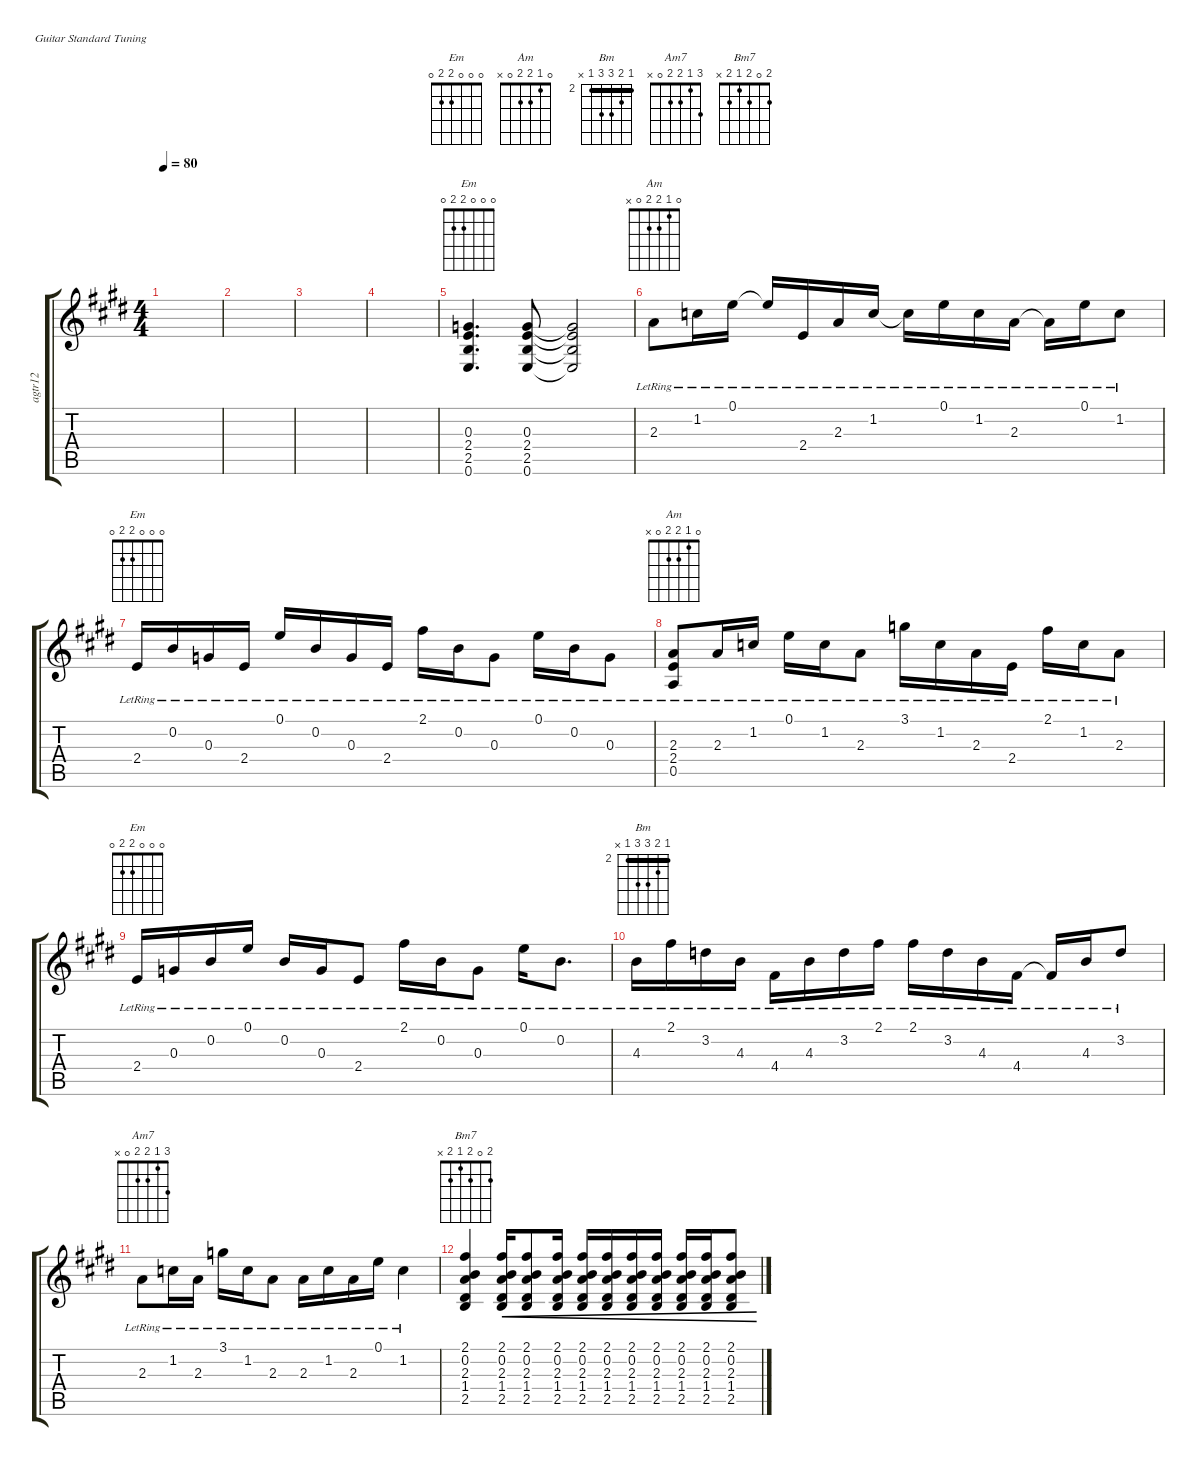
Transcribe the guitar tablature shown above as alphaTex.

\defaultSystemsLayout 4
\hideDynamics
\bracketExtendMode groupsimilarinstruments
\otherSystemsTrackNameOrientation horizontal
\chordDiagramsInScore
\track ("A.Guitar (12 String)" "agtr12") {instrument electricpiano1}
\staff {score tabs}
\tuning (E4 B3 G3 D3 A2 E2)
\displaytranspose 12
\chord ("Em" 0 0 0 2 2 0) {showfingering false}
\chord ("Am" 0 1 2 2 0 x) {showfingering false}
\chord ("Bm" 2 3 4 4 2 x) {firstfret 2 showfingering false barre 2}
\chord ("Am7" 3 1 2 2 0 x) {showfingering false}
\chord ("Bm7" 2 0 2 1 2 x) {showfingering false}
\ts (4 4)
\tempo 80
\clef g2
\ks e
|
|
|
|
\scale
0.969547 (0.6{acc forcenatural} 2.5{acc forcenatural} 2.4{acc forcenatural} 0.3{acc forcenatural}).4{d ch "Em"} (0.6{acc forcenatural} 2.5{acc forcenatural} 2.4{acc forcenatural} 0.3{acc forcenatural}).8 (0.6{t acc forcenatural} 2.5{t acc forcenatural} 2.4{t acc forcenatural} 0.3{t acc forcenatural}).2 |
\scale
1.03045 2.3{lr acc forcenatural}.8{ch "Am"} 1.2{lr acc forcenatural}.16 0.1{lr acc forcenatural}.16 0.1{lr t acc forcenatural}.16 2.4{lr acc forcenatural}.16 2.3{lr acc forcenatural}.16 1.2{lr acc forcenatural}.16 1.2{lr t acc forcenatural}.16 0.1{lr acc forcenatural}.16 1.2{lr acc forcenatural}.16 2.3{lr acc forcenatural}.16 2.3{lr t acc forcenatural}.16 0.1{lr acc forcenatural}.16 1.2{lr acc forcenatural}.8 |
\scale
1.05167 2.4{lr acc forcenatural}.16{ch "Em"} 0.2{lr acc forcenatural}.16 0.3{lr acc forcenatural}.16 2.4{lr acc forcenatural}.16 0.1{lr acc forcenatural}.16 0.2{lr acc forcenatural}.16 0.3{lr acc forcenatural}.16 2.4{lr acc forcenatural}.16 2.1{lr acc #}.16 0.2{lr acc forcenatural}.16 0.3{lr acc forcenatural}.8 0.1{lr acc forcenatural}.16 0.2{lr acc forcenatural}.16 0.3{lr acc forcenatural}.8 |
\scale
0.948327 (0.5{lr acc forcenatural} 2.4{lr acc forcenatural} 2.3{lr acc forcenatural}).8{ch "Am"} 2.3{lr acc forcenatural}.16 1.2{lr acc forcenatural}.16 0.1{lr acc forcenatural}.16 1.2{lr acc forcenatural}.16 2.3{lr acc forcenatural}.8 3.1{lr acc forcenatural}.16 1.2{lr acc forcenatural}.16 2.3{lr acc forcenatural}.16 2.4{lr acc forcenatural}.16 2.1{lr acc #}.16 1.2{lr acc forcenatural}.16 2.3{lr acc forcenatural}.8 |
2.4{lr acc forcenatural}.16{ch "Em"} 0.3{lr acc forcenatural}.16 0.2{lr acc forcenatural}.16 0.1{lr acc forcenatural}.16 0.2{lr acc forcenatural}.16 0.3{lr acc forcenatural}.16 2.4{lr acc forcenatural}.8 2.1{lr acc #}.16 0.2{lr acc forcenatural}.16 0.3{lr acc forcenatural}.8 0.1{lr acc forcenatural}.16 0.2{lr acc forcenatural}.8{d} |
4.3{lr acc forcenatural}.16{ch "Bm"} 2.1{lr acc #}.16 3.2{lr acc forcenatural}.16 4.3{lr acc forcenatural}.16 4.4{lr acc #}.16 4.3{lr acc forcenatural}.16 3.2{lr acc forcenatural}.16 2.1{lr acc #}.16 2.1{lr acc #}.16 3.2{lr acc forcenatural}.16 4.3{lr acc forcenatural}.16 4.4{lr acc #}.16 4.4{lr t acc #}.16 4.3{lr acc forcenatural}.16 3.2{lr acc forcenatural}.8 |
\scale
1.0554 2.3{lr acc forcenatural}.8{ch "Am7"} 1.2{lr acc forcenatural}.16 2.3{lr acc forcenatural}.16 3.1{lr acc forcenatural}.16 1.2{lr acc forcenatural}.16 2.3{lr acc forcenatural}.8 2.3{lr acc forcenatural}.16 1.2{lr acc forcenatural}.16 2.3{lr acc forcenatural}.16 0.1{lr acc forcenatural}.16 1.2{lr acc forcenatural}.4 |
\scale
0.944604 (2.5{acc forcenatural} 1.4{acc #} 2.3{acc forcenatural} 0.2{acc forcenatural} 2.1{acc #}).4{ch "Bm7"} (2.5{acc forcenatural} 1.4{acc #} 2.3{acc forcenatural} 0.2{acc forcenatural} 2.1{acc #}).16{cre} (2.5{acc forcenatural} 1.4{acc #} 2.3{acc forcenatural} 0.2{acc forcenatural} 2.1{acc #}).8{cre} (2.5{acc forcenatural} 1.4{acc #} 2.3{acc forcenatural} 0.2{acc forcenatural} 2.1{acc #}).16{cre} (2.5{acc forcenatural} 1.4{acc #} 2.3{acc forcenatural} 0.2{acc forcenatural} 2.1{acc #}).16{cre} (2.5{acc forcenatural} 1.4{acc #} 2.3{acc forcenatural} 0.2{acc forcenatural} 2.1{acc #}).16{cre} (2.5{acc forcenatural} 1.4{acc #} 2.3{acc forcenatural} 0.2{acc forcenatural} 2.1{acc #}).16{cre} (2.5{acc forcenatural} 1.4{acc #} 2.3{acc forcenatural} 0.2{acc forcenatural} 2.1{acc #}).16{cre} (2.5{acc forcenatural} 1.4{acc #} 2.3{acc forcenatural} 0.2{acc forcenatural} 2.1{acc #}).16{cre} (2.5{acc forcenatural} 1.4{acc #} 2.3{acc forcenatural} 0.2{acc forcenatural} 2.1{acc #}).16{cre} (2.5{acc forcenatural} 1.4{acc #} 2.3{acc forcenatural} 0.2{acc forcenatural} 2.1{acc #}).8{cre}
